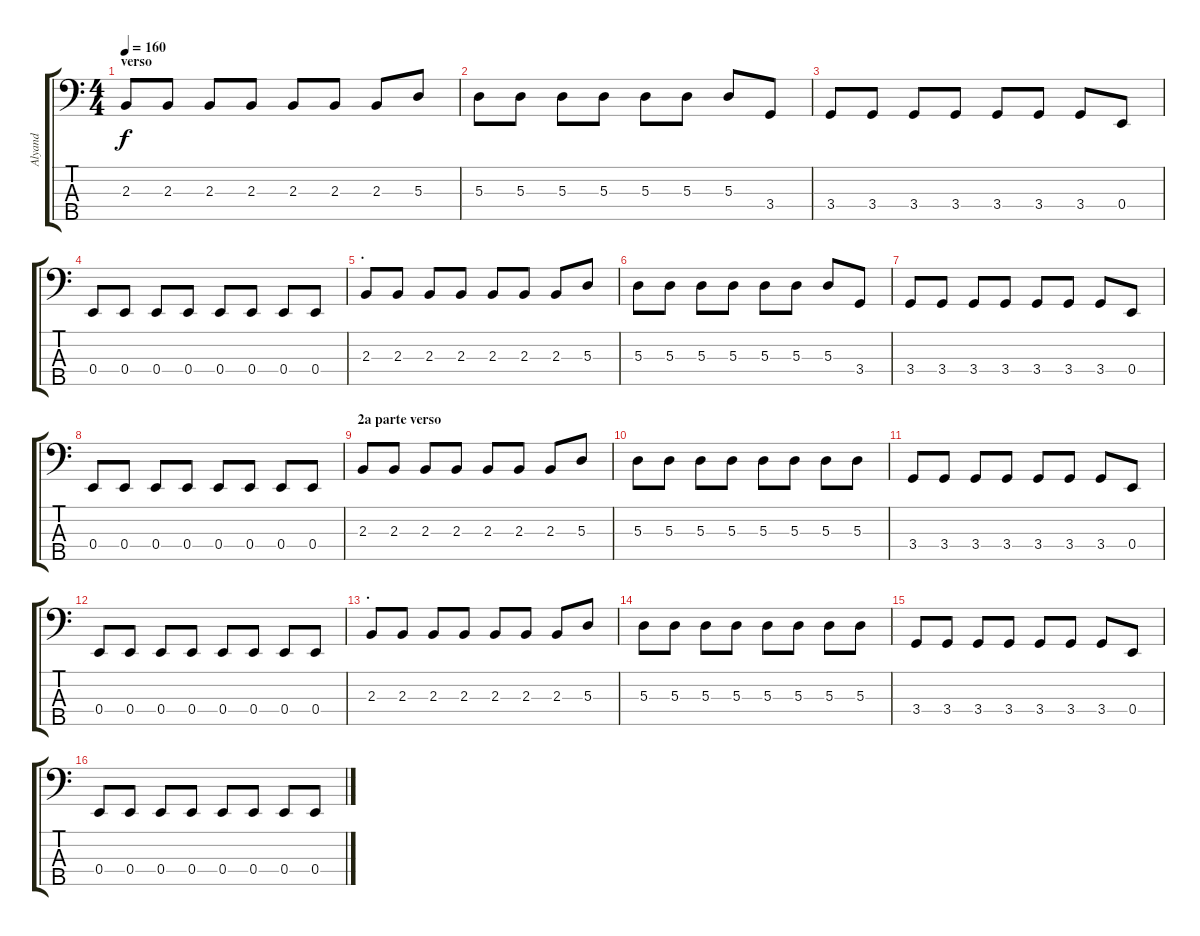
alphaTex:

\track ("Alyand" "Alyand") {instrument electricbasspick}
\staff {score tabs}
\tuning (G2 D2 A1 E1 B0) {hide}
\ts (4 4)
\section ("" "verso")
\tempo 160
\clef f4
\ks c
2.3.8{dy f} 2.3.8 2.3.8 2.3.8 2.3.8 2.3.8 2.3.8 5.3.8 |
5.3.8 5.3.8 5.3.8 5.3.8 5.3.8 5.3.8 5.3.8 3.4.8 |
3.4.8 3.4.8 3.4.8 3.4.8 3.4.8 3.4.8 3.4.8 0.4.8 |
0.4.8 0.4.8 0.4.8 0.4.8 0.4.8 0.4.8 0.4.8 0.4.8 |
\section ("" ".")
2.3.8 2.3.8 2.3.8 2.3.8 2.3.8 2.3.8 2.3.8 5.3.8 |
5.3.8 5.3.8 5.3.8 5.3.8 5.3.8 5.3.8 5.3.8 3.4.8 |
3.4.8 3.4.8 3.4.8 3.4.8 3.4.8 3.4.8 3.4.8 0.4.8 |
0.4.8 0.4.8 0.4.8 0.4.8 0.4.8 0.4.8 0.4.8 0.4.8 |
\section ("" "2a parte verso")
2.3.8 2.3.8 2.3.8 2.3.8 2.3.8 2.3.8 2.3.8 5.3.8 |
5.3.8 5.3.8 5.3.8 5.3.8 5.3.8 5.3.8 5.3.8 5.3.8 |
3.4.8 3.4.8 3.4.8 3.4.8 3.4.8 3.4.8 3.4.8 0.4.8 |
0.4.8 0.4.8 0.4.8 0.4.8 0.4.8 0.4.8 0.4.8 0.4.8 |
\section ("" ".")
2.3.8 2.3.8 2.3.8 2.3.8 2.3.8 2.3.8 2.3.8 5.3.8 |
5.3.8 5.3.8 5.3.8 5.3.8 5.3.8 5.3.8 5.3.8 5.3.8 |
3.4.8 3.4.8 3.4.8 3.4.8 3.4.8 3.4.8 3.4.8 0.4.8 |
0.4.8 0.4.8 0.4.8 0.4.8 0.4.8 0.4.8 0.4.8 0.4.8
